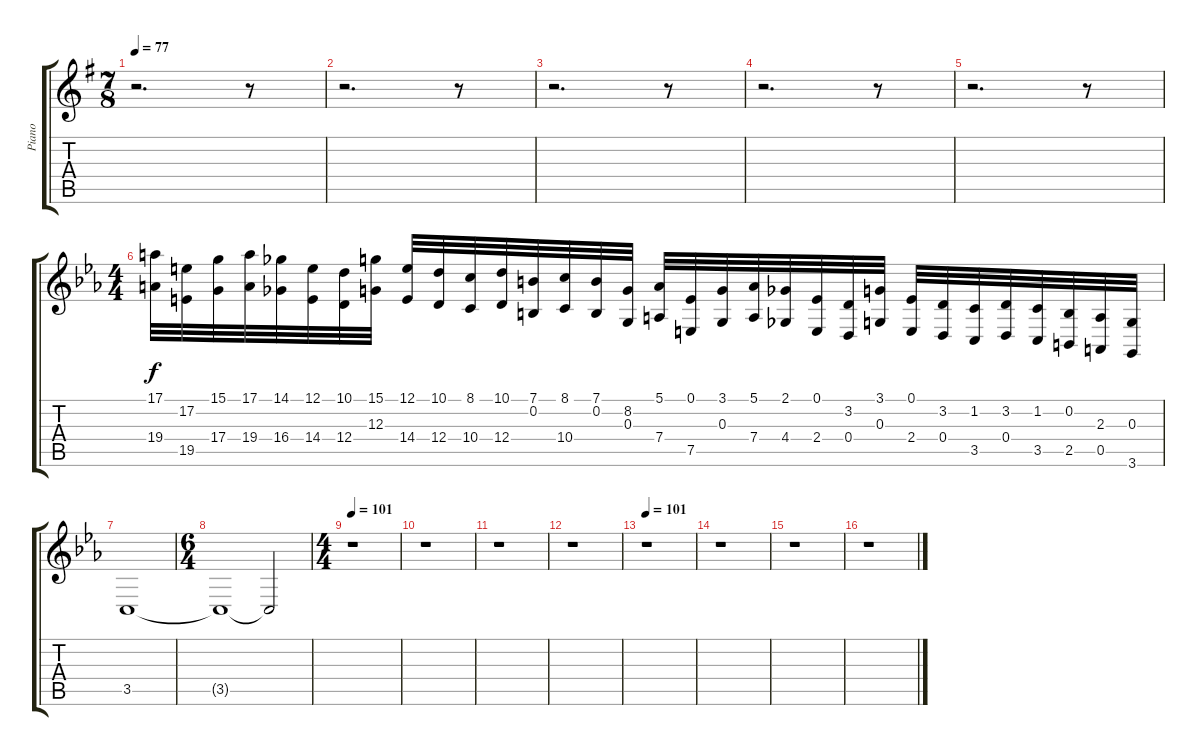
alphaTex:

\track ("Piano" "Piano") {instrument brightacousticpiano}
\staff {score tabs}
\tuning (E4 B3 G3 D3 A2 E2) {hide}
\ts (7 8)
\tempo 77
\clef g2
\ks g
r.2{d dy mf} r.8 |
r.2{d} r.8 |
r.2{d} r.8 |
r.2{d} r.8 |
r.2{d} r.8 |
\ts (4 4)
\ks cminor
(17.1 19.4).32{dy f} (17.2 19.5).32 (15.1 17.4).32 (17.1 19.4).32 (14.1 16.4).32 (12.1 14.4).32 (10.1 12.4).32 (15.1 12.3).32 (12.1 14.4).32 (10.1 12.4).32 (8.1 10.4).32 (10.1 12.4).32 (7.1 0.2).32 (8.1 10.4).32 (7.1 0.2).32 (8.2 0.3).32 (5.1 7.4).32 (0.1 7.5).32 (3.1 0.3).32 (5.1 7.4).32 (2.1 4.4).32 (0.1 2.4).32 (3.2 0.4).32 (3.1 0.3).32 (0.1 2.4).32 (3.2 0.4).32 (1.2 3.5).32 (3.2 0.4).32 (1.2 3.5).32 (0.2 2.5).32 (2.3 0.5).32 (0.3 3.6).32 |
3.5.1 |
\ts (6 4)
3.5{t}.1 3.5{t}.2 |
\ts (4 4)
\tempo 106
\tempo 101
r.1 |
r.1 |
r.1 |
r.1 |
\tempo 106
\tempo 101
r.1 |
r.1 |
r.1 |
r.1
